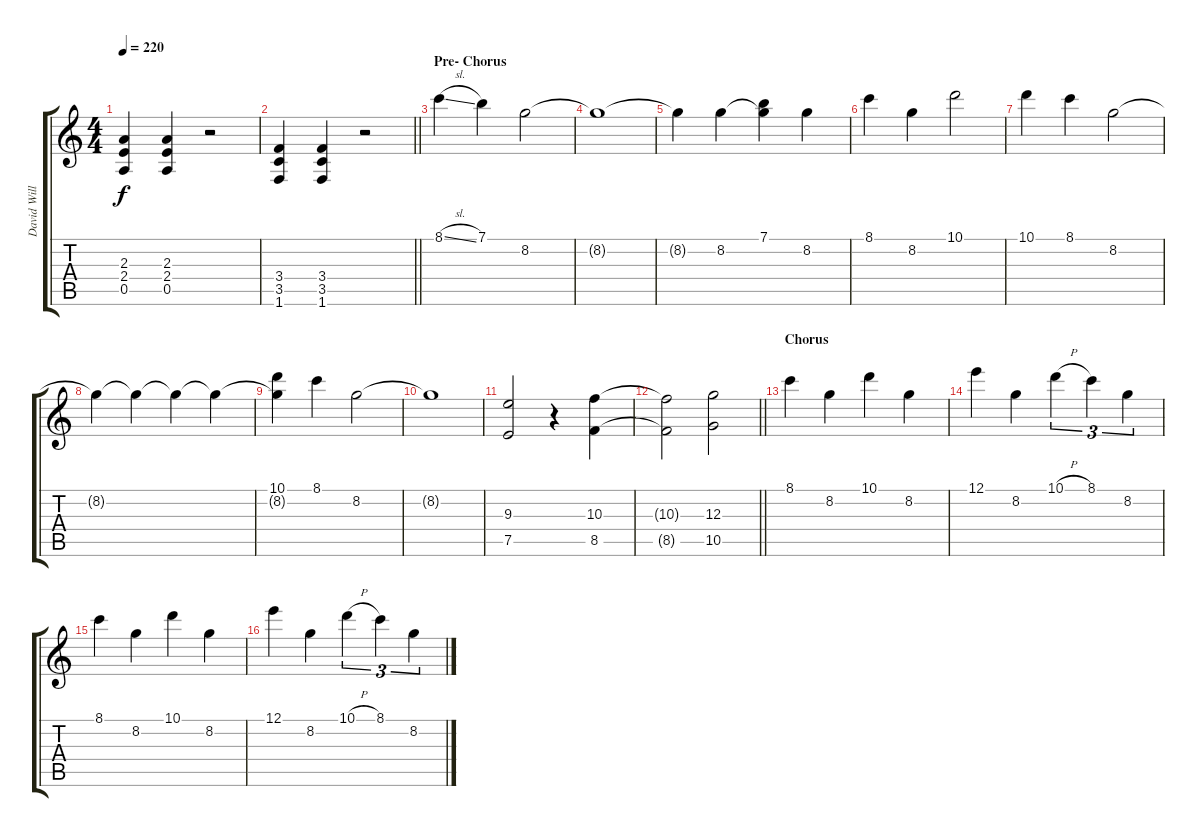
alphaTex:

\track ("David Williams" "David Will") {instrument overdrivenguitar}
\staff {score tabs}
\tuning (E4 B3 G3 D3 A2 E2) {hide}
\ts (4 4)
\tempo 220
\clef g2
\ks c
(2.3 2.4 0.5).4{dy f} (2.3 2.4 0.5).4 r.2 |
\barLineRight lightlight
(3.4 3.5 1.6).4 (3.4 3.5 1.6).4 r.2 |
\section ("" "Pre- Chorus")
8.1{sl}.4 7.1.4 8.2.2 |
8.2{t}.1 |
8.2{t}.4 8.2.4 (7.1 8.2{t}).4 8.2.4 |
8.1.4 8.2.4 10.1.2 |
10.1.4 8.1.4 8.2.2 |
8.2{t}.4 8.2{t}.4 8.2{t}.4 8.2{t}.4 |
(10.1 8.2{t}).4 8.1.4 8.2.2 |
8.2{t}.1 |
(9.3 7.5).2 r.4 (10.3 8.5).4 |
\barLineRight lightlight
(10.3{t} 8.5{t}).2 (12.3 10.5).2 |
\section ("" "Chorus")
8.1.4 8.2.4 10.1.4 8.2.4 |
12.1.4 8.2.4 10.1{h}.4{tu (3 2)} 8.1.4{tu (3 2)} 8.2.4{tu (3 2)} |
8.1.4 8.2.4 10.1.4 8.2.4 |
12.1.4 8.2.4 10.1{h}.4{tu (3 2)} 8.1.4{tu (3 2)} 8.2.4{tu (3 2)}
